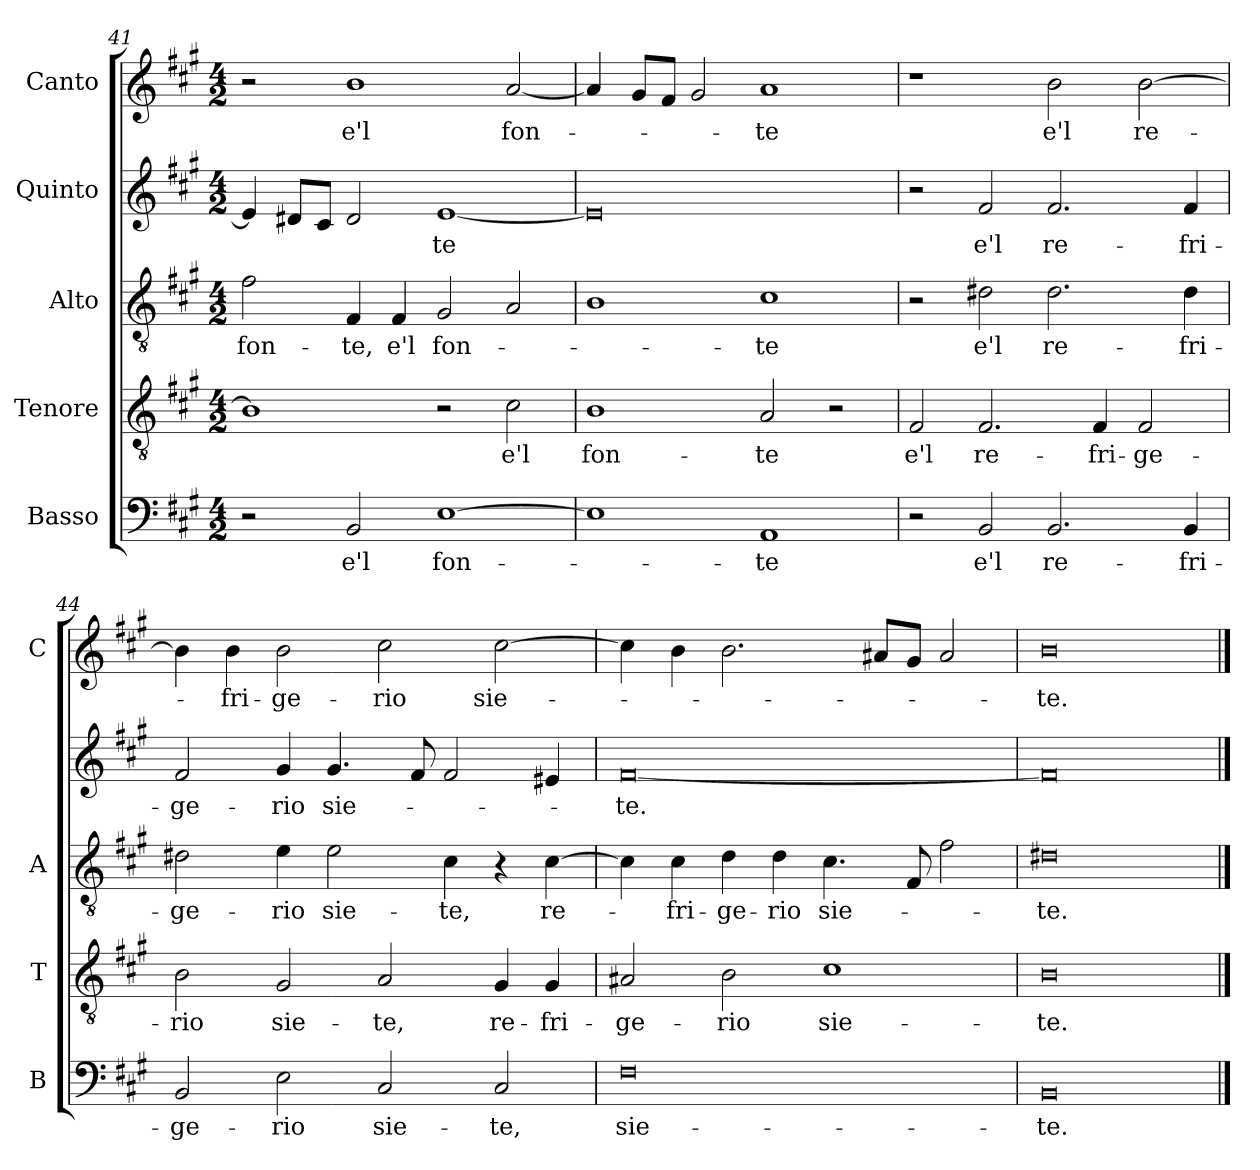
**kern	**text	**kern	**text	**kern	**text	**kern	**text	**kern	**text
*part5	*part5	*part4	*part4	*part3	*part3	*part2	*part2	*part1	*part1
*staff5	*staff5	*staff4	*staff4	*staff3	*staff3	*staff2	*staff2	*staff1	*staff1
*I"Basso	*	*I"Tenore	*	*I"Alto	*	*I"Quinto	*	*I"Canto	*
*I'B	*	*I'T	*	*I'A	*	*	*	*I'C	*
*clefF4	*	*clefGv2	*	*clefGv2	*	*clefG2	*	*clefG2	*
*k[f#c#g#]	*	*k[f#c#g#]	*	*k[f#c#g#]	*	*k[f#c#g#]	*	*k[f#c#g#]	*
*A:	*	*A:	*	*A:	*	*A:	*	*A:	*
*M4/2	*	*M4/2	*	*M4/2	*	*M4/2	*	*M4/2	*
=41	=41	=41	=41	=41	=41	=41	=41	=41	=41
!	!	!	!	!	!LO:LY:b	!	!	!	!
2r	.	1B]	.	2f#\	fon-	4e/]	.	2r	.
.	.	.	.	.	.	8d#X/L	.	.	.
.	.	.	.	.	.	8c#/J	.	.	.
!	!LO:LY:b	!	!	!	!LO:LY:b	!	!	!	!LO:LY:b
2BB/	e'l	.	.	4F#/	-te,	2d#/	.	1b	e'l
!	!	!	!	!	!LO:LY:b	!	!	!	!
.	.	.	.	4F#/	e'l	.	.	.	.
!	!LO:LY:b	!	!	!	!LO:LY:b	!	!LO:LY:b	!	!
[1E	fon-	2r	.	2G#/	fon-	[1e	-te	.	.
!	!	!	!LO:LY:b	!	!	!	!	!	!LO:LY:b
.	.	2c#\	e'l	2A/	.	.	.	[2a/	fon-
!!LO:LB:g=z
=42	=42	=42	=42	=42	=42	=42	=42	=42	=42
!	!	!	!LO:LY:b	!	!	!	!	!	!
1E]	.	1B	fon-	1B	.	0e]	.	4a/]	.
.	.	.	.	.	.	.	.	8g#/L	.
.	.	.	.	.	.	.	.	8f#/J	.
.	.	.	.	.	.	.	.	2g#/	.
!	!LO:LY:b	!	!LO:LY:b	!	!LO:LY:b	!	!	!	!LO:LY:b
1AA	-te	2A/	-te	1c#	-te	.	.	1a	-te
.	.	2r	.	.	.	.	.	.	.
=43	=43	=43	=43	=43	=43	=43	=43	=43	=43
!	!	!	!LO:LY:b	!	!	!	!	!	!
2r	.	2F#/	e'l	2r	.	2r	.	1r	.
!	!LO:LY:b	!	!LO:LY:b	!	!LO:LY:b	!	!LO:LY:b	!	!
2BB/	e'l	2.F#/	re-	2d#X\	e'l	2f#/	e'l	.	.
!	!LO:LY:b	!	!	!	!LO:LY:b	!	!LO:LY:b	!	!LO:LY:b
2.BB/	re-	.	.	2.d#\	re-	2.f#/	re-	2b\	e'l
!	!	!	!LO:LY:b	!	!	!	!	!	!
.	.	4F#/	-fri-	.	.	.	.	.	.
!	!	!	!LO:LY:b	!	!	!	!	!	!LO:LY:b
.	.	2F#/	-ge-	.	.	.	.	[2b\	re-
!	!LO:LY:b	!	!	!	!LO:LY:b	!	!LO:LY:b	!	!
4BB/	-fri-	.	.	4d#\	-fri-	4f#/	-fri-	.	.
=44	=44	=44	=44	=44	=44	=44	=44	=44	=44
!	!LO:LY:b	!	!LO:LY:b	!	!LO:LY:b	!	!LO:LY:b	!	!
2BB/	-ge-	2B\	-rio	2d#X\	-ge-	2f#/	-ge-	4b\]	.
!	!	!	!	!	!	!	!	!	!LO:LY:b
.	.	.	.	.	.	.	.	4b\	-fri-
!	!LO:LY:b	!	!LO:LY:b	!	!LO:LY:b	!	!LO:LY:b	!	!LO:LY:b
2E\	-rio	2G#/	sie-	4e\	-rio	4g#/	-rio	2b\	-ge-
!	!	!	!	!	!LO:LY:b	!	!LO:LY:b	!	!
.	.	.	.	2e\	sie-	4.g#/	sie-	.	.
!	!LO:LY:b	!	!LO:LY:b	!	!	!	!	!	!LO:LY:b
2C#/	sie-	2A/	-te,	.	.	.	.	2cc#\	-rio
.	.	.	.	.	.	8f#/	.	.	.
!	!	!	!	!	!LO:LY:b	!	!	!	!
.	.	.	.	4c#\	-te,	2f#/	.	.	.
!	!LO:LY:b	!	!LO:LY:b	!	!	!	!	!	!LO:LY:b
2C#/	-te,	4G#/	re-	4r	.	.	.	[2cc#\	sie-
!	!	!	!LO:LY:b	!	!LO:LY:b	!	!	!	!
.	.	4G#/	-fri-	[4c#\	re-	4e#X/	.	.	.
=45	=45	=45	=45	=45	=45	=45	=45	=45	=45
!	!LO:LY:b	!	!LO:LY:b	!	!	!	!LO:LY:b	!	!
0F#	sie-	2A#X/	-ge-	4c#\]	.	[0f#	-te.	4cc#\]	.
!	!	!	!	!	!LO:LY:b	!	!	!	!
.	.	.	.	4c#\	-fri-	.	.	4b\	.
!	!	!	!LO:LY:b	!	!LO:LY:b	!	!	!	!
.	.	2B\	-rio	4d\	-ge-	.	.	2.b\	.
!	!	!	!	!	!LO:LY:b	!	!	!	!
.	.	.	.	4d\	-rio	.	.	.	.
!	!	!	!LO:LY:b	!	!LO:LY:b	!	!	!	!
.	.	1c#	sie-	4.c#\	sie-	.	.	.	.
.	.	.	.	.	.	.	.	8a#X/L	.
.	.	.	.	8F#/	.	.	.	8g#/J	.
.	.	.	.	2f#\	.	.	.	2a#/	.
=46	=46	=46	=46	=46	=46	=46	=46	=46	=46
!	!LO:LY:b	!	!LO:LY:b	!	!LO:LY:b	!	!	!	!LO:LY:b
0BB	-te.	0B	-te.	0d#X	-te.	0f#]	.	0b	-te.
==	==	==	==	==	==	==	==	==	==
*-	*-	*-	*-	*-	*-	*-	*-	*-	*-
